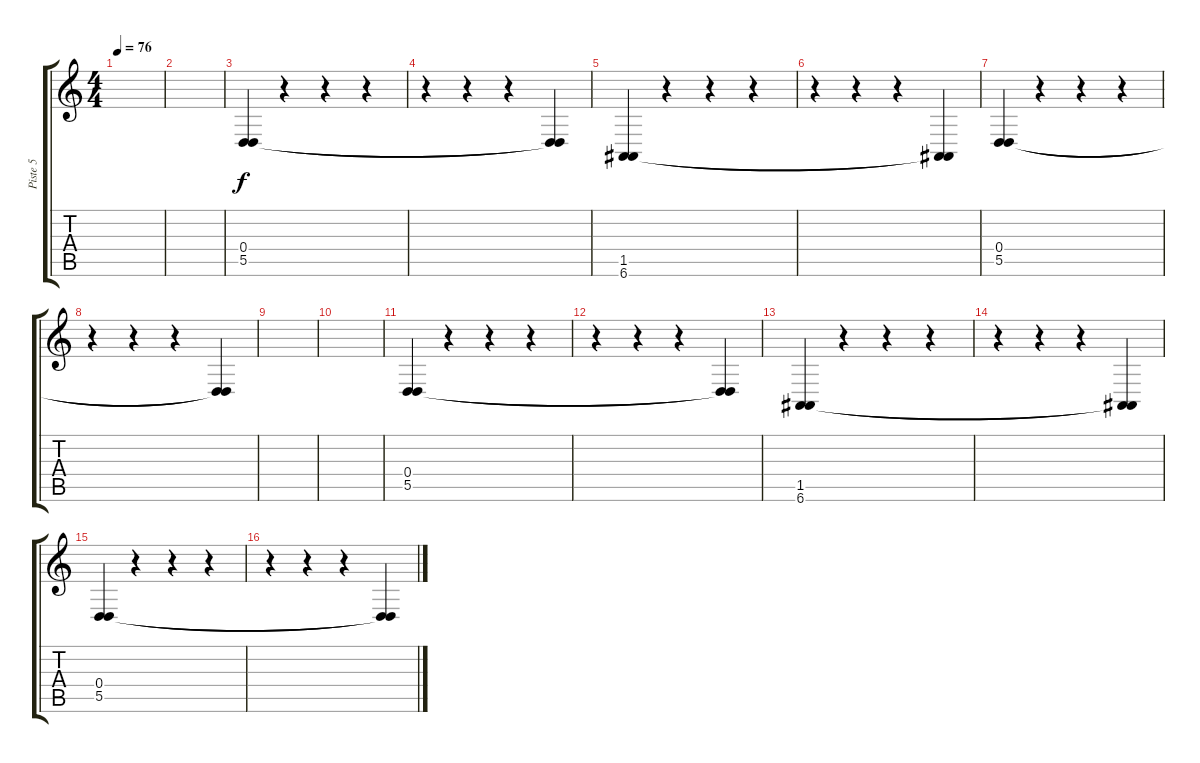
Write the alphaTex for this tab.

\track ("Piste 5" "Piste 5") {instrument voiceoohs}
\staff {score tabs}
\tuning (E4 B3 G3 D3 A2 E2) {hide}
\ts (4 4)
\tempo 76
\clef g2
\ks c
|
|
(0.4 5.5).4{volume 4} r.4{volume 16} r.4 r.4 |
r.4 r.4 r.4{volume 3} (0.4{t} 5.5{t}).4 |
(1.5 6.6).4{volume 4} r.4{volume 16} r.4 r.4 |
r.4 r.4 r.4{volume 3} (1.5{t} 6.6{t}).4 |
(0.4 5.5).4{volume 4} r.4{volume 16} r.4 r.4 |
r.4 r.4 r.4{volume 3} (0.4{t} 5.5{t}).4 |
|
|
(0.4 5.5).4{volume 4} r.4{volume 16} r.4 r.4 |
r.4 r.4 r.4{volume 3} (0.4{t} 5.5{t}).4 |
(1.5 6.6).4{volume 4} r.4{volume 16} r.4 r.4 |
r.4 r.4 r.4{volume 3} (1.5{t} 6.6{t}).4 |
(0.4 5.5).4{volume 4} r.4{volume 16} r.4 r.4 |
r.4 r.4 r.4{volume 3} (0.4{t} 5.5{t}).4
